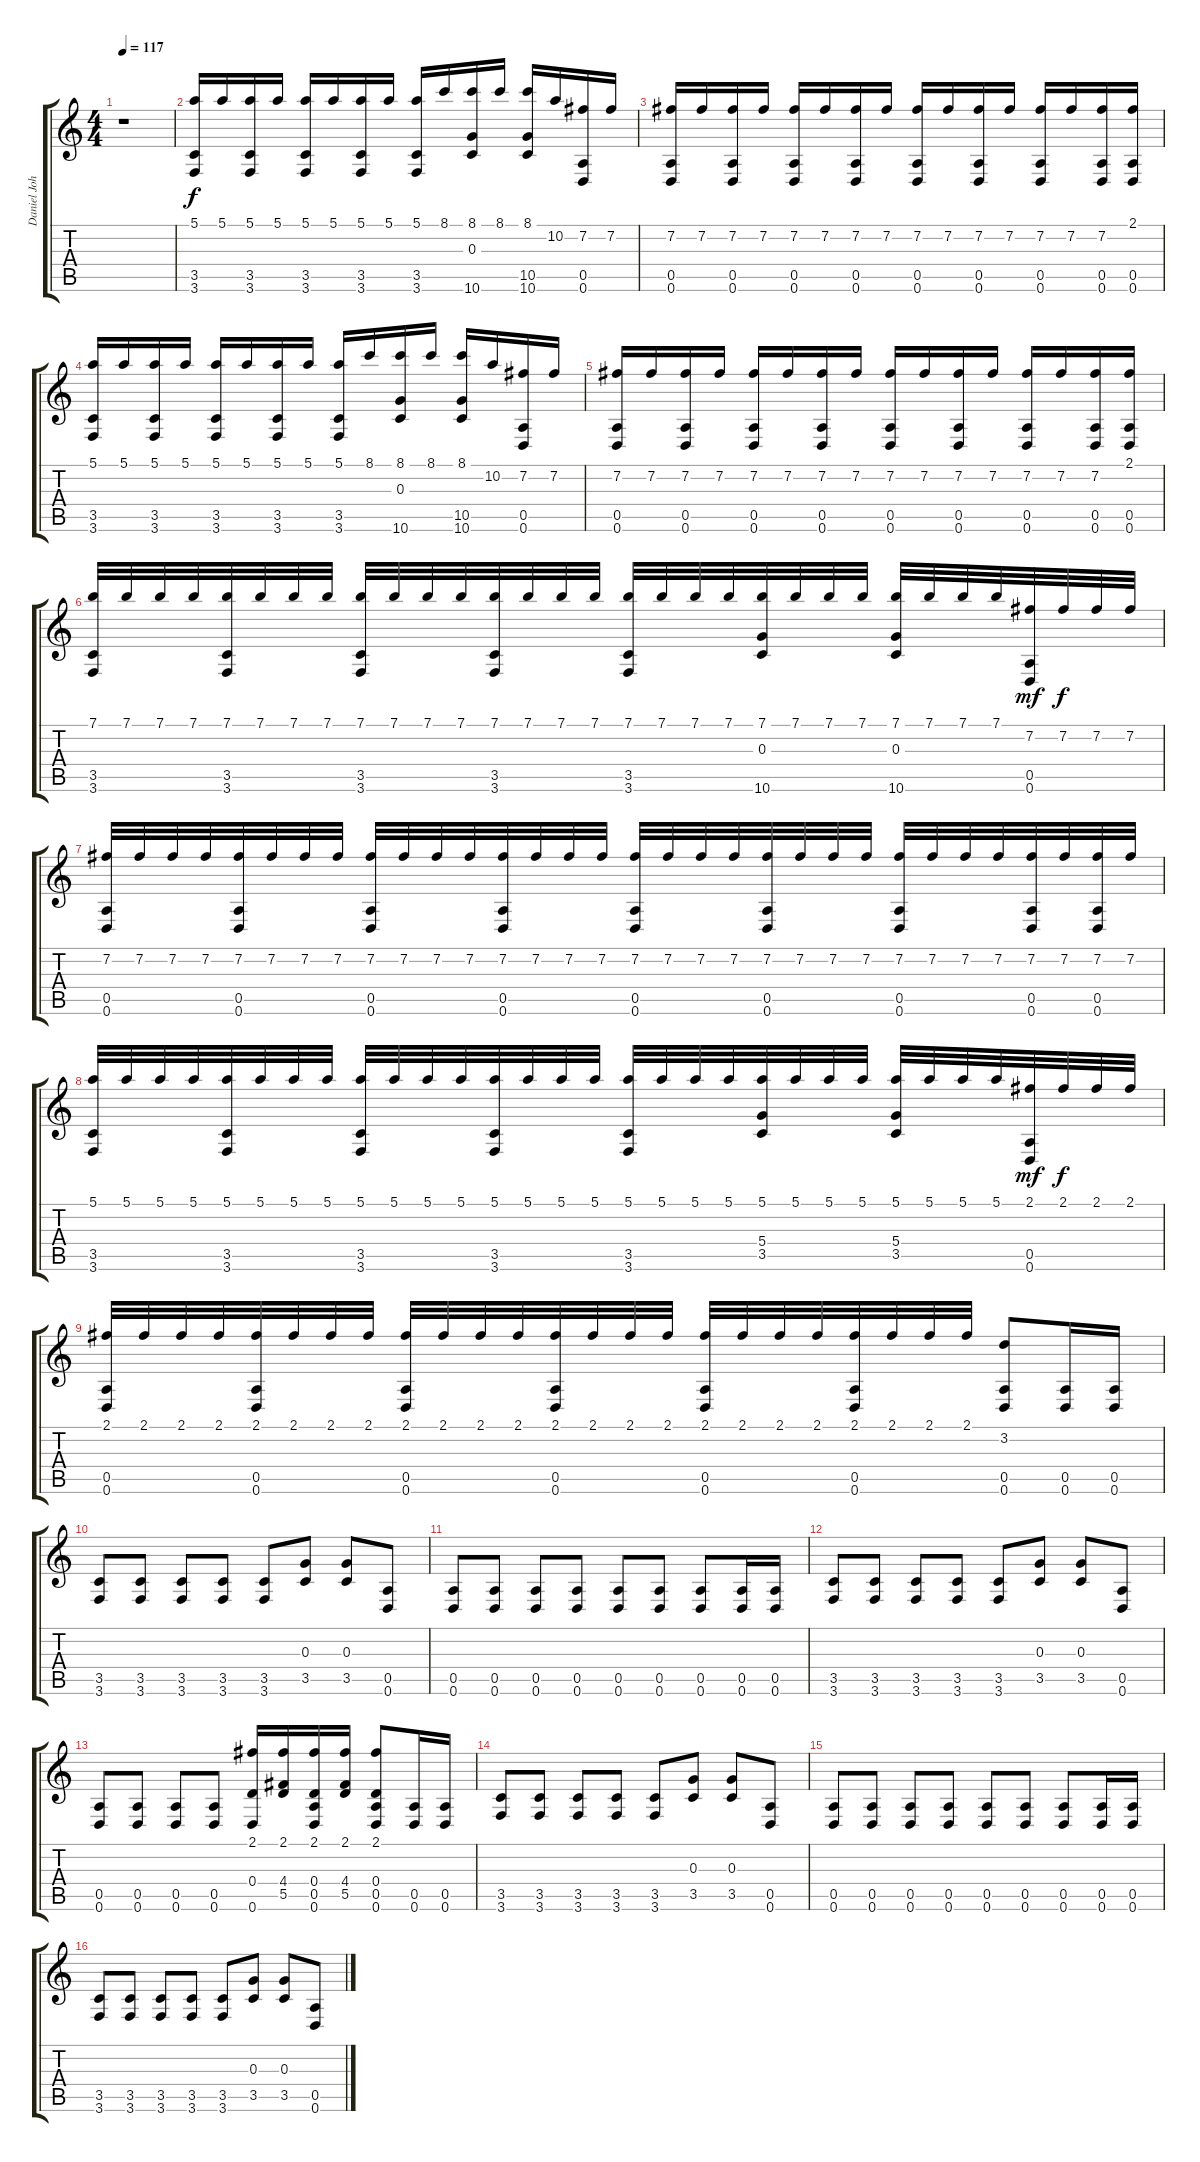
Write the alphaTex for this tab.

\track ("Daniel Johns 2" "Daniel Joh") {instrument distortionguitar}
\staff {score tabs}
\tuning (E4 B3 G3 D3 A2 D2) {hide}
\ts (4 4)
\tempo 117
\clef g2
\ks c
r.1{dy f} |
(5.1 3.5 3.6).16 5.1.16 (5.1 3.5 3.6).16 5.1.16 (5.1 3.5 3.6).16 5.1.16 (5.1 3.5 3.6).16 5.1.16 (5.1 3.5 3.6).16 8.1.16 (8.1 0.3 10.6).16 8.1.16 (8.1 10.5 10.6).16 10.2.16 (7.2 0.5 0.6).16 7.2.16 |
(7.2 0.5 0.6).16 7.2.16 (7.2 0.5 0.6).16 7.2.16 (7.2 0.5 0.6).16 7.2.16 (7.2 0.5 0.6).16 7.2.16 (7.2 0.5 0.6).16 7.2.16 (7.2 0.5 0.6).16 7.2.16 (7.2 0.5 0.6).16 7.2.16 (7.2 0.5 0.6).16 (2.1 0.5 0.6).16 |
(5.1 3.5 3.6).16 5.1.16 (5.1 3.5 3.6).16 5.1.16 (5.1 3.5 3.6).16 5.1.16 (5.1 3.5 3.6).16 5.1.16 (5.1 3.5 3.6).16 8.1.16 (8.1 0.3 10.6).16 8.1.16 (8.1 10.5 10.6).16 10.2.16 (7.2 0.5 0.6).16 7.2.16 |
(7.2 0.5 0.6).16 7.2.16 (7.2 0.5 0.6).16 7.2.16 (7.2 0.5 0.6).16 7.2.16 (7.2 0.5 0.6).16 7.2.16 (7.2 0.5 0.6).16 7.2.16 (7.2 0.5 0.6).16 7.2.16 (7.2 0.5 0.6).16 7.2.16 (7.2 0.5 0.6).16 (2.1 0.5 0.6).16 |
(7.1 3.5 3.6).32 7.1.32 7.1.32 7.1.32 (7.1 3.5 3.6).32 7.1.32 7.1.32 7.1.32 (7.1 3.5 3.6).32 7.1.32 7.1.32 7.1.32 (7.1 3.5 3.6).32 7.1.32 7.1.32 7.1.32 (7.1 3.5 3.6).32 7.1.32 7.1.32 7.1.32 (7.1 0.3 10.6).32 7.1.32 7.1.32 7.1.32 (7.1 0.3 10.6).32 7.1.32 7.1.32 7.1.32 (7.2 0.5 0.6).32{dy mf} 7.2.32{dy f} 7.2.32 7.2.32 |
(7.2 0.5 0.6).32 7.2.32 7.2.32 7.2.32 (7.2 0.5 0.6).32 7.2.32 7.2.32 7.2.32 (7.2 0.5 0.6).32 7.2.32 7.2.32 7.2.32 (7.2 0.5 0.6).32 7.2.32 7.2.32 7.2.32 (7.2 0.5 0.6).32 7.2.32 7.2.32 7.2.32 (7.2 0.5 0.6).32 7.2.32 7.2.32 7.2.32 (7.2 0.5 0.6).32 7.2.32 7.2.32 7.2.32 (7.2 0.5 0.6).32 7.2.32 (7.2 0.5 0.6).32 7.2.32 |
(5.1 3.5 3.6).32 5.1.32 5.1.32 5.1.32 (5.1 3.5 3.6).32 5.1.32 5.1.32 5.1.32 (5.1 3.5 3.6).32 5.1.32 5.1.32 5.1.32 (5.1 3.5 3.6).32 5.1.32 5.1.32 5.1.32 (5.1 3.5 3.6).32 5.1.32 5.1.32 5.1.32 (5.1 5.4 3.5).32 5.1.32 5.1.32 5.1.32 (5.1 5.4 3.5).32 5.1.32 5.1.32 5.1.32 (2.1 0.5 0.6).32{dy mf} 2.1.32{dy f} 2.1.32 2.1.32 |
(2.1 0.5 0.6).32 2.1.32 2.1.32 2.1.32 (2.1 0.5 0.6).32 2.1.32 2.1.32 2.1.32 (2.1 0.5 0.6).32 2.1.32 2.1.32 2.1.32 (2.1 0.5 0.6).32 2.1.32 2.1.32 2.1.32 (2.1 0.5 0.6).32 2.1.32 2.1.32 2.1.32 (2.1 0.5 0.6).32 2.1.32 2.1.32 2.1.32 (3.2 0.5 0.6).8 (0.5 0.6).16 (0.5 0.6).16 |
(3.5 3.6).8 (3.5 3.6).8 (3.5 3.6).8 (3.5 3.6).8 (3.5 3.6).8 (0.3 3.5).8 (0.3 3.5).8 (0.5 0.6).8 |
(0.5 0.6).8 (0.5 0.6).8 (0.5 0.6).8 (0.5 0.6).8 (0.5 0.6).8 (0.5 0.6).8 (0.5 0.6).8 (0.5 0.6).16 (0.5 0.6).16 |
(3.5 3.6).8 (3.5 3.6).8 (3.5 3.6).8 (3.5 3.6).8 (3.5 3.6).8 (0.3 3.5).8 (0.3 3.5).8 (0.5 0.6).8 |
(0.5 0.6).8 (0.5 0.6).8 (0.5 0.6).8 (0.5 0.6).8 (2.1 0.4 0.6).16 (2.1 4.4 5.5).16 (2.1 0.4 0.5 0.6).16 (2.1 4.4 5.5).16 (2.1 0.4 0.5 0.6).8 (0.5 0.6).16 (0.5 0.6).16 |
(3.5 3.6).8 (3.5 3.6).8 (3.5 3.6).8 (3.5 3.6).8 (3.5 3.6).8 (0.3 3.5).8 (0.3 3.5).8 (0.5 0.6).8 |
(0.5 0.6).8 (0.5 0.6).8 (0.5 0.6).8 (0.5 0.6).8 (0.5 0.6).8 (0.5 0.6).8 (0.5 0.6).8 (0.5 0.6).16 (0.5 0.6).16 |
(3.5 3.6).8 (3.5 3.6).8 (3.5 3.6).8 (3.5 3.6).8 (3.5 3.6).8 (0.3 3.5).8 (0.3 3.5).8 (0.5 0.6).8
